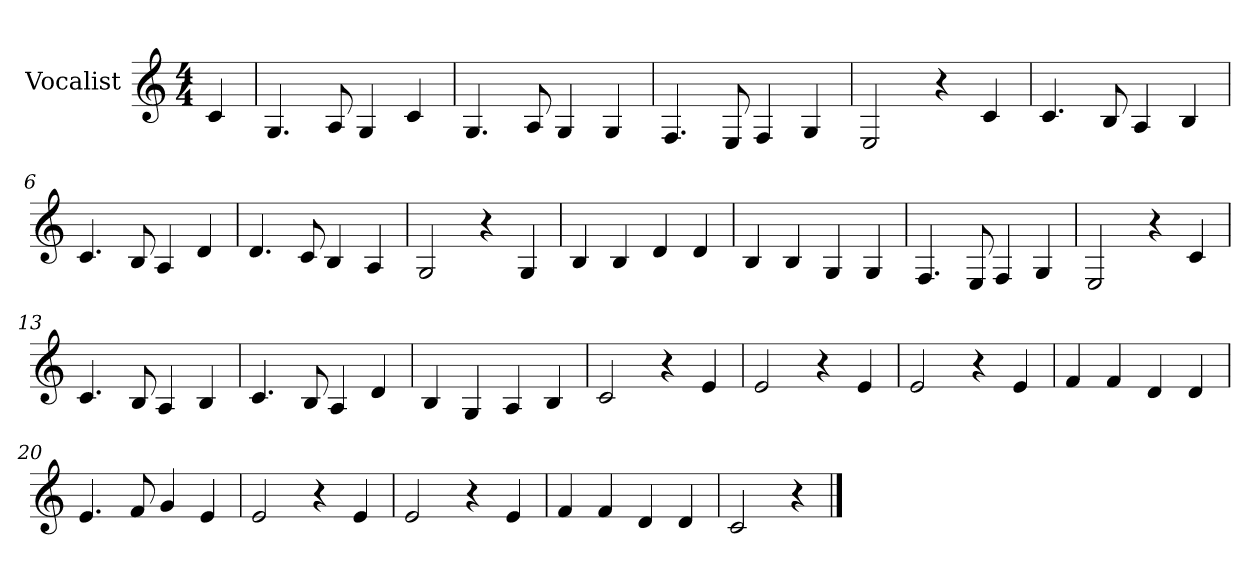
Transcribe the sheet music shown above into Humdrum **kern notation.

**kern
*part1
*staff1
*I"Vocalist
*k[]
*C:
*M4/4
=
4c
=1
4.G
8A
4G
4c
=2
4.G
8A
4G
4G
=3
4.F
8E
4F
4G
=4
2E
4r
4c
=5
4.c
8B
4A
4B
=6
4.c
8B
4A
4d
=7
4.d
8c
4B
4A
=8
2G
4r
4G
=9
4B
4B
4d
4d
=10
4B
4B
4G
4G
=11
4.F
8E
4F
4G
=12
2E
4r
4c
=13
4.c
8B
4A
4B
=14
4.c
8B
4A
4d
=15
4B
4G
4A
4B
=16
2c
4r
4e
=17
2e
4r
4e
=18
2e
4r
4e
=19
4f
4f
4d
4d
=20
4.e
8f
4g
4e
=21
2e
4r
4e
=22
2e
4r
4e
=23
4f
4f
4d
4d
=24
2c
4r
==
*-
